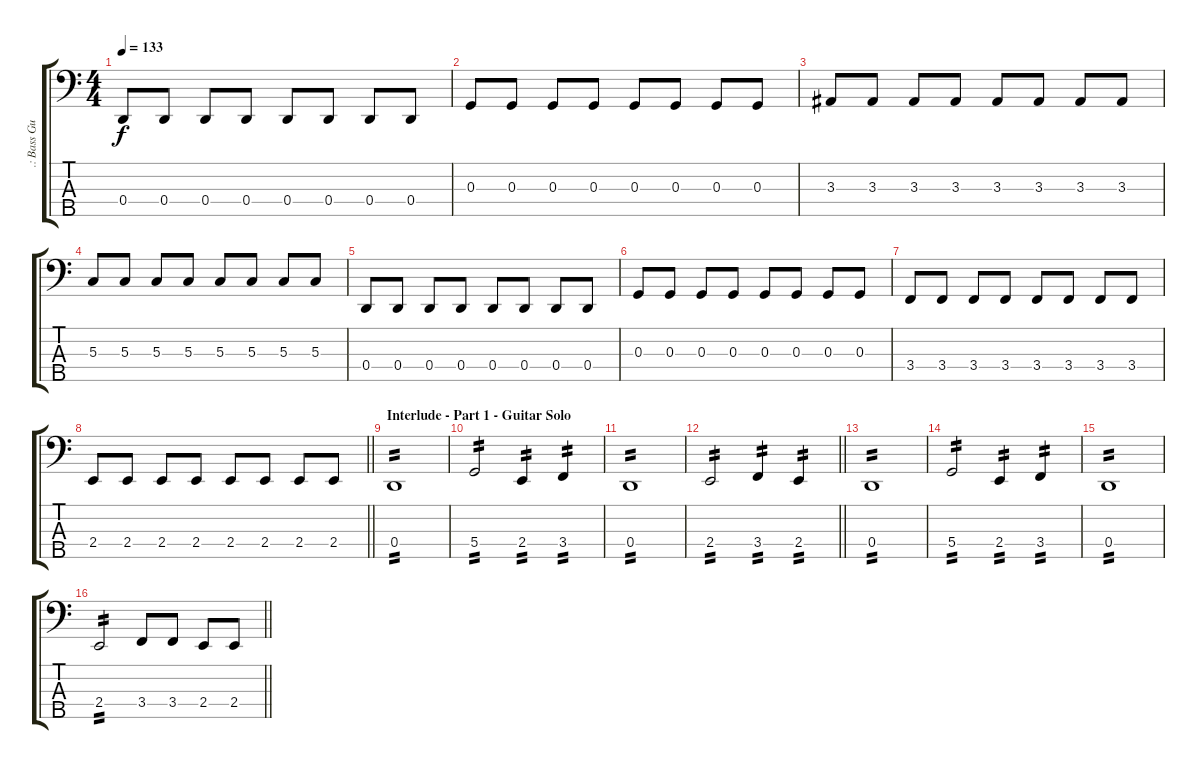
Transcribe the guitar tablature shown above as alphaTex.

\track (".: Bass Guitar :." ".: Bass Gu") {instrument electricbassfinger}
\staff {score tabs}
\tuning (F2 C2 G1 D1 A0) {hide}
\ts (4 4)
\tempo 133
\clef f4
\ks c
0.4.8{dy f} 0.4.8 0.4.8 0.4.8 0.4.8 0.4.8 0.4.8 0.4.8 |
0.3.8 0.3.8 0.3.8 0.3.8 0.3.8 0.3.8 0.3.8 0.3.8 |
3.3.8 3.3.8 3.3.8 3.3.8 3.3.8 3.3.8 3.3.8 3.3.8 |
5.3.8 5.3.8 5.3.8 5.3.8 5.3.8 5.3.8 5.3.8 5.3.8 |
0.4.8 0.4.8 0.4.8 0.4.8 0.4.8 0.4.8 0.4.8 0.4.8 |
0.3.8 0.3.8 0.3.8 0.3.8 0.3.8 0.3.8 0.3.8 0.3.8 |
3.4.8 3.4.8 3.4.8 3.4.8 3.4.8 3.4.8 3.4.8 3.4.8 |
\barLineRight lightlight
2.4.8 2.4.8 2.4.8 2.4.8 2.4.8 2.4.8 2.4.8 2.4.8 |
\section ("" "Interlude - Part 1 - Guitar Solo")
0.4.1{tp 2} |
5.4.2{tp 2} 2.4.4{tp 2} 3.4.4{tp 2} |
0.4.1{tp 2} |
\barLineRight lightlight
2.4.2{tp 2} 3.4.4{tp 2} 2.4.4{tp 2} |
0.4.1{tp 2} |
5.4.2{tp 2} 2.4.4{tp 2} 3.4.4{tp 2} |
0.4.1{tp 2} |
\barLineRight lightlight
2.4.2{tp 2} 3.4.8 3.4.8 2.4.8 2.4.8
